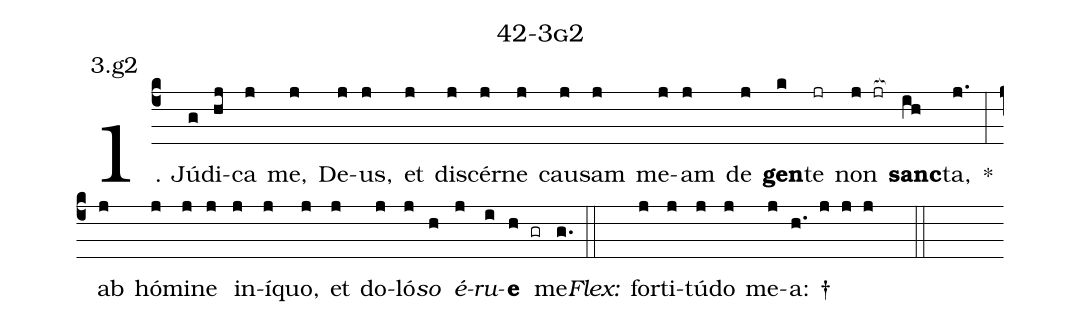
name: 42-3g2;
annotation: 3.g2;
%%
(c4)1. Jú(g)di(hj)ca(j) me,(j) De(j)us,(j) et(j) di(j)scér(j)ne(j) cau(j)sam(j) me(j)am(j) de(j) <b>gen</b>(k)te(jr) non(j jr[ocb:1{]) <b>sanc</b>(ih[ocb:0}])ta,(j.) *(:) ab(j) hó(j)mi(j)ne(j) in(j)í(j)quo,(j) et(j) do(j)ló(j)<i>so</i>(h) <i>é</i>(j)<i>ru</i>(i)<b>e</b>(h gr) me.(g.) (::)
<i>Flex:</i>()  for(j)ti(j)tú(j)do(j) me(j)a: †(h. j j j  ::)
